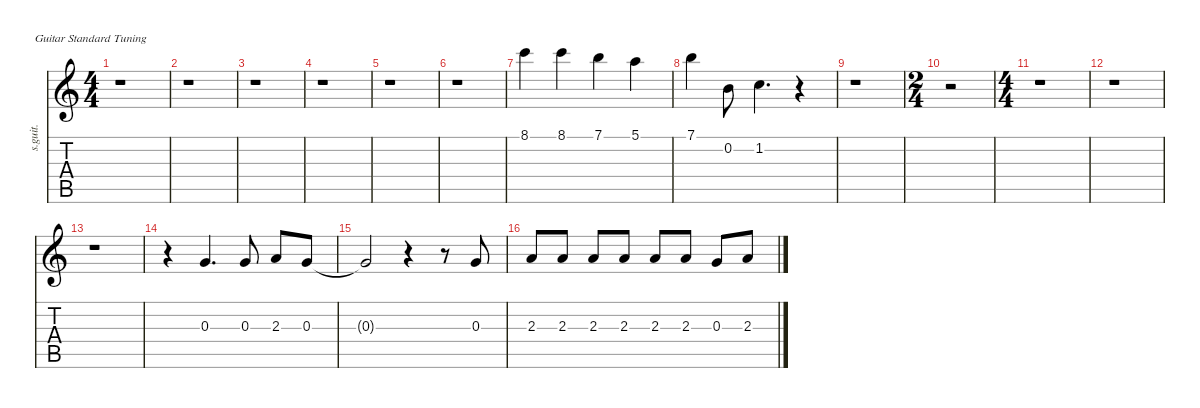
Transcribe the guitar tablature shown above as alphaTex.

\defaultSystemsLayout 4
\hideDynamics
\bracketExtendMode nobrackets
\track ("Vicki Brown" "s.guit.") {instrument clarinet}
\staff {score tabs}
\tuning (E4 B3 G3 D3 A2 E2)
\displaytranspose 12
\ts (4 4)
\tempo (107 hide)
\clef g2
\ks c
r.1{dy mp} |
r.1 |
r.1 |
r.1 |
r.1 |
r.1 |
8.1.4 8.1.4 7.1.4 5.1.4 |
7.1.4 0.2.8 1.2.4{d} r.4 |
r.1 |
\ts (2 4)
\beaming (8 2 2 2 2)
r.2 |
\ts (4 4)
\beaming (8 2 2 2 2)
r.1 |
r.1 |
r.1 |
r.4 0.3.4{d} 0.3.8 2.3.8 0.3.8 |
0.3{t}.2{dy f} r.4 r.8 0.3.8{dy mp} |
2.3.8 2.3.8 2.3.8 2.3.8 2.3.8 2.3.8 0.3.8 2.3.8
